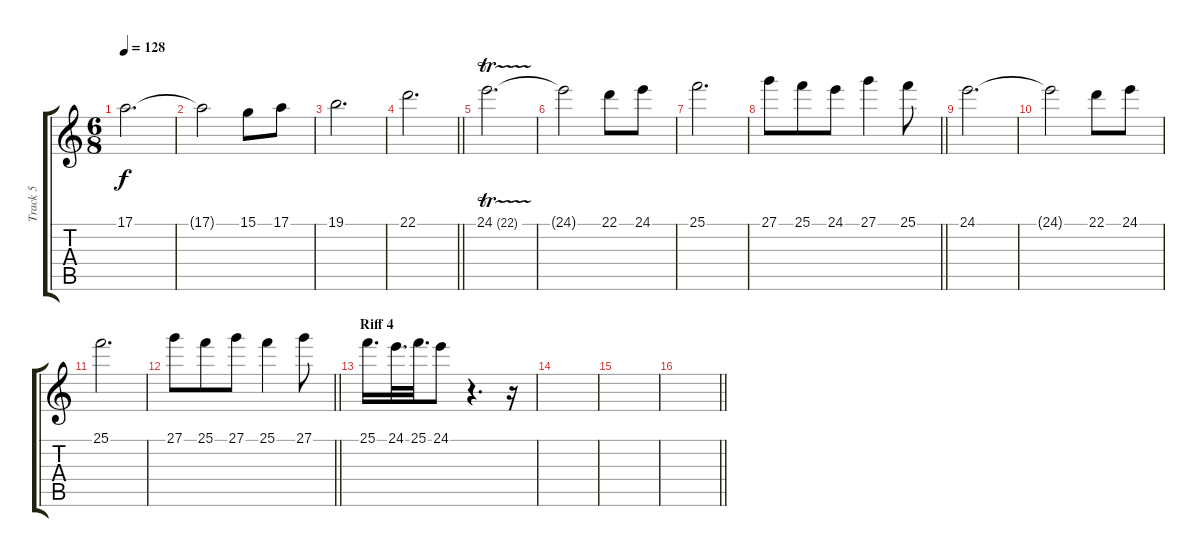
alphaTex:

\track ("Track 5" "Track 5") {instrument recorder}
\staff {score tabs}
\tuning (E4 B3 G3 D3 A2 E2) {hide}
\ts (6 8)
\tempo 128
\clef g2
\ks aminor
17.1.2{d dy f} |
17.1{t}.2 15.1.8 17.1.8 |
19.1.2{d} |
\barLineRight lightlight
22.1.2{d} |
24.1{tr (22 32)}.2{d} |
24.1{t}.2 22.1.8 24.1.8 |
25.1.2{d} |
\barLineRight lightlight
27.1.8 25.1.8 24.1.8 27.1.4 25.1.8 |
24.1.2{d} |
24.1{t}.2 22.1.8 24.1.8 |
25.1.2{d} |
\barLineRight lightlight
27.1.8 25.1.8 27.1.8 25.1.4 27.1.8 |
\section ("" "Riff 4")
25.1.16{d} 24.1.32{d} 25.1.32{d} 24.1.8 r.4{d} r.16 |
|
|
\barLineRight lightlight
